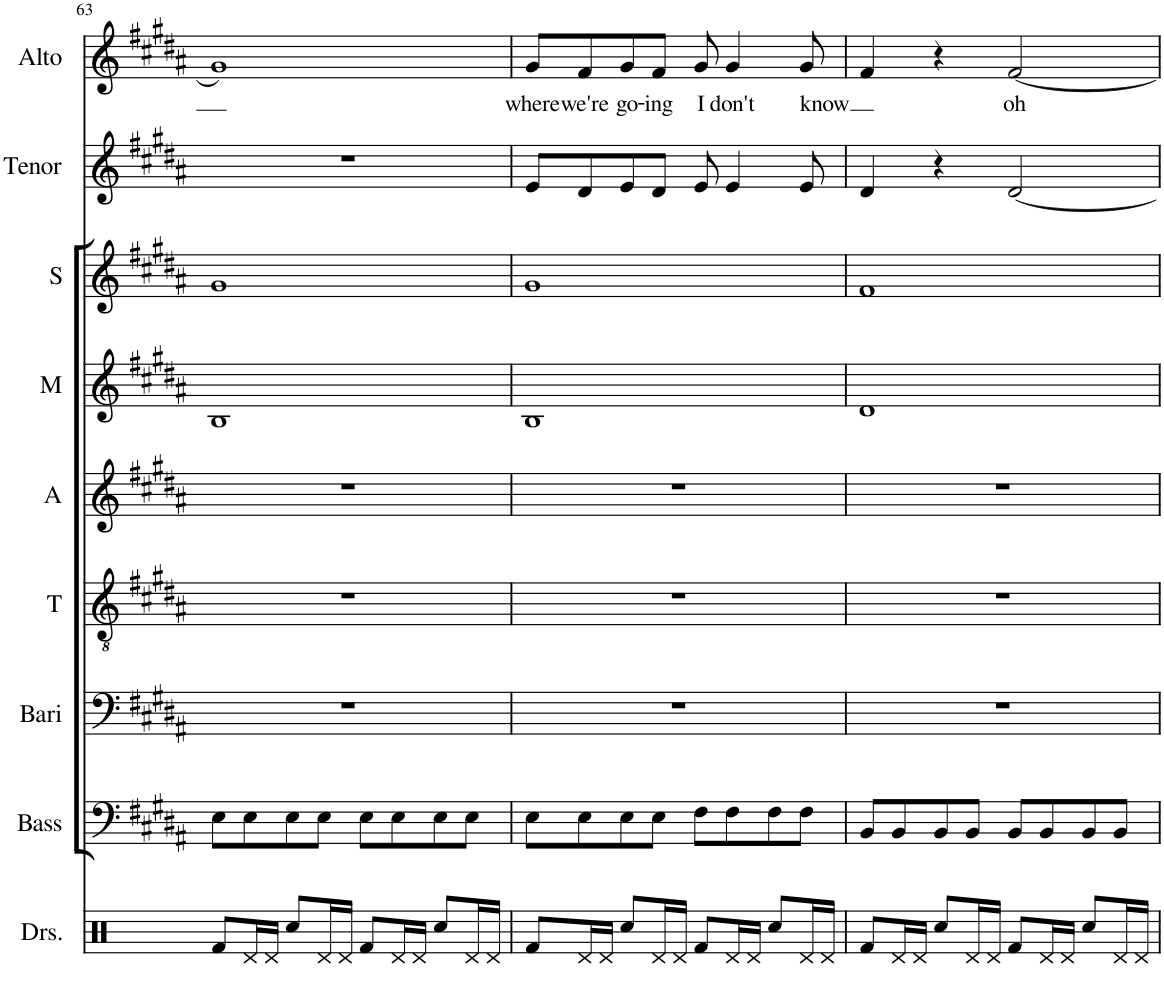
**kern	**kern	**kern	**kern	**kern	**kern	**kern	**kern	**kern	**text
*part9	*part8	*part7	*part6	*part5	*part4	*part3	*part2	*part1	*part1
*staff9	*staff8	*staff7	*staff6	*staff5	*staff4	*staff3	*staff2	*staff1	*staff1
*I"Drumset	*I"Bass	*I"Baritone	*I"Tenor	*I"Alto	*I"Mezzo	*I"Soprano	*I"Tenor	*I"Alto	*
*I'Drs.	*I'Bass	*I'Bari	*I'T	*I'A	*I'M	*I'S	*I'Tenor	*I'Alto	*
!!LO:PB:g=z
*clefX	*clefF4	*clefF4	*clefGv2	*clefG2	*clefG2	*clefG2	*clefG2	*clefG2	*
*k[]	*k[f#c#g#d#a#]	*k[f#c#g#d#a#]	*k[f#c#g#d#a#]	*k[f#c#g#d#a#]	*k[f#c#g#d#a#]	*k[f#c#g#d#a#]	*k[f#c#g#d#a#]	*k[f#c#g#d#a#]	*
*M4/4	*M4/4	*M4/4	*M4/4	*M4/4	*M4/4	*M4/4	*M4/4	*M4/4	*
=63	=63	=63	=63	=63	=63	=63	=63	=63	=63
8Rf/L	8E\L	1r	1r	1r	1B	1g#	1r	1g#	.
16Rd/L	8E\	.	.	.	.	.	.	.	.
16Rd/JJ	.	.	.	.	.	.	.	.	.
8Rcc/L	8E\	.	.	.	.	.	.	.	.
16Rd/L	8E\J	.	.	.	.	.	.	.	.
16Rd/JJ	.	.	.	.	.	.	.	.	.
8Rf/L	8E\L	.	.	.	.	.	.	.	.
16Rd/L	8E\	.	.	.	.	.	.	.	.
16Rd/JJ	.	.	.	.	.	.	.	.	.
8Rcc/L	8E\	.	.	.	.	.	.	.	.
16Rd/L	8E\J	.	.	.	.	.	.	.	.
16Rd/JJ	.	.	.	.	.	.	.	.	.
=64	=64	=64	=64	=64	=64	=64	=64	=64	=64
!	!	!	!	!	!	!	!	!	!LO:LY:b
8Rf/L	8E\L	1r	1r	1r	1B	1g#	8e/L	8g#/L	where
!	!	!	!	!	!	!	!	!	!LO:LY:b
16Rd/L	8E\	.	.	.	.	.	8d#/	8f#/	we're
16Rd/JJ	.	.	.	.	.	.	.	.	.
!	!	!	!	!	!	!	!	!	!LO:LY:b
8Rcc/L	8E\	.	.	.	.	.	8e/	8g#/	go-
!	!	!	!	!	!	!	!	!	!LO:LY:b
16Rd/L	8E\J	.	.	.	.	.	8d#/J	8f#/J	-ing
16Rd/JJ	.	.	.	.	.	.	.	.	.
!	!	!	!	!	!	!	!	!	!LO:LY:b
8Rf/L	8F#\L	.	.	.	.	.	8e/	8g#/	I
!	!	!	!	!	!	!	!	!	!LO:LY:b
16Rd/L	8F#\	.	.	.	.	.	4e/	4g#/	don't
16Rd/JJ	.	.	.	.	.	.	.	.	.
8Rcc/L	8F#\	.	.	.	.	.	.	.	.
!	!	!	!	!	!	!	!	!	!LO:LY:b
16Rd/L	8F#\J	.	.	.	.	.	8e/	8g#/	know
16Rd/JJ	.	.	.	.	.	.	.	.	.
=65	=65	=65	=65	=65	=65	=65	=65	=65	=65
8Rf/L	8BB/L	1r	1r	1r	1d#	1f#	4d#/	4f#/	.
16Rd/L	8BB/	.	.	.	.	.	.	.	.
16Rd/JJ	.	.	.	.	.	.	.	.	.
8Rcc/L	8BB/	.	.	.	.	.	4r	4r	.
16Rd/L	8BB/J	.	.	.	.	.	.	.	.
16Rd/JJ	.	.	.	.	.	.	.	.	.
!	!	!	!	!	!	!	!	!	!LO:LY:b
8Rf/L	8BB/L	.	.	.	.	.	[2d#/	[2f#/	oh
16Rd/L	8BB/	.	.	.	.	.	.	.	.
16Rd/JJ	.	.	.	.	.	.	.	.	.
8Rcc/L	8BB/	.	.	.	.	.	.	.	.
16Rd/L	8BB/J	.	.	.	.	.	.	.	.
16Rd/JJ	.	.	.	.	.	.	.	.	.
=	=	=	=	=	=	=	=	=	=
*-	*-	*-	*-	*-	*-	*-	*-	*-	*-
